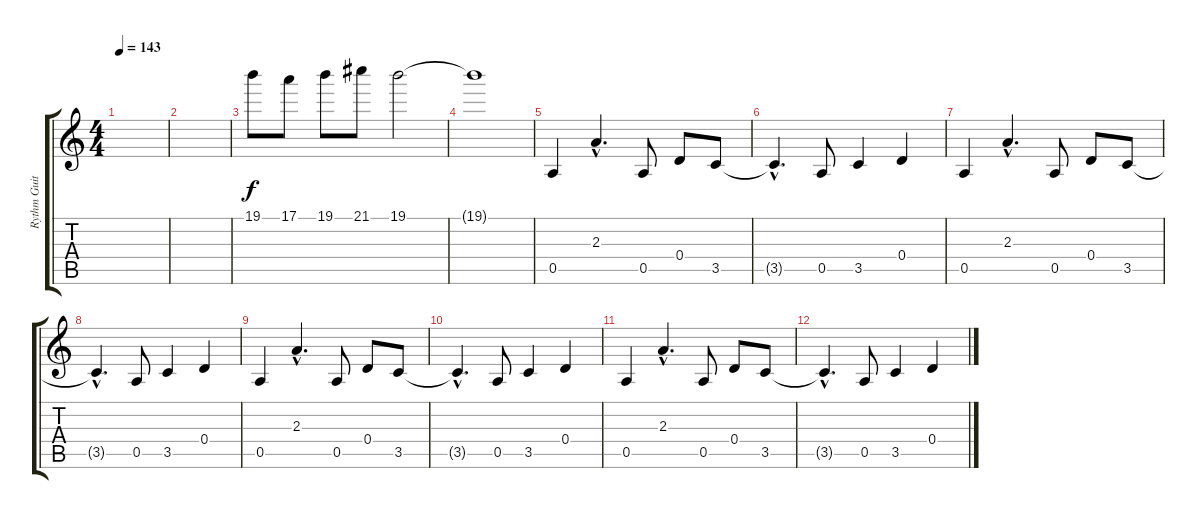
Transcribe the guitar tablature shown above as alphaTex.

\track ("Rythm Guitar I (overdriven)" "Rythm Guit") {instrument overdrivenguitar}
\staff {score tabs}
\tuning (E4 B3 G3 D3 A2 E2) {hide}
\ts (4 4)
\tempo 143
\clef g2
\ks c
|
|
19.1.8 17.1.8 19.1.8 21.1.8 19.1.2 |
19.1{t}.1 |
0.5.4 2.3{hac}.4{d} 0.5.8 0.4.8 3.5.8 |
3.5{hac t}.4{d} 0.5.8 3.5.4 0.4.4 |
0.5.4 2.3{hac}.4{d} 0.5.8 0.4.8 3.5.8 |
3.5{hac t}.4{d} 0.5.8 3.5.4 0.4.4 |
0.5.4 2.3{hac}.4{d} 0.5.8 0.4.8 3.5.8 |
3.5{hac t}.4{d} 0.5.8 3.5.4 0.4.4 |
0.5.4 2.3{hac}.4{d} 0.5.8 0.4.8 3.5.8 |
3.5{hac t}.4{d} 0.5.8 3.5.4 0.4.4
